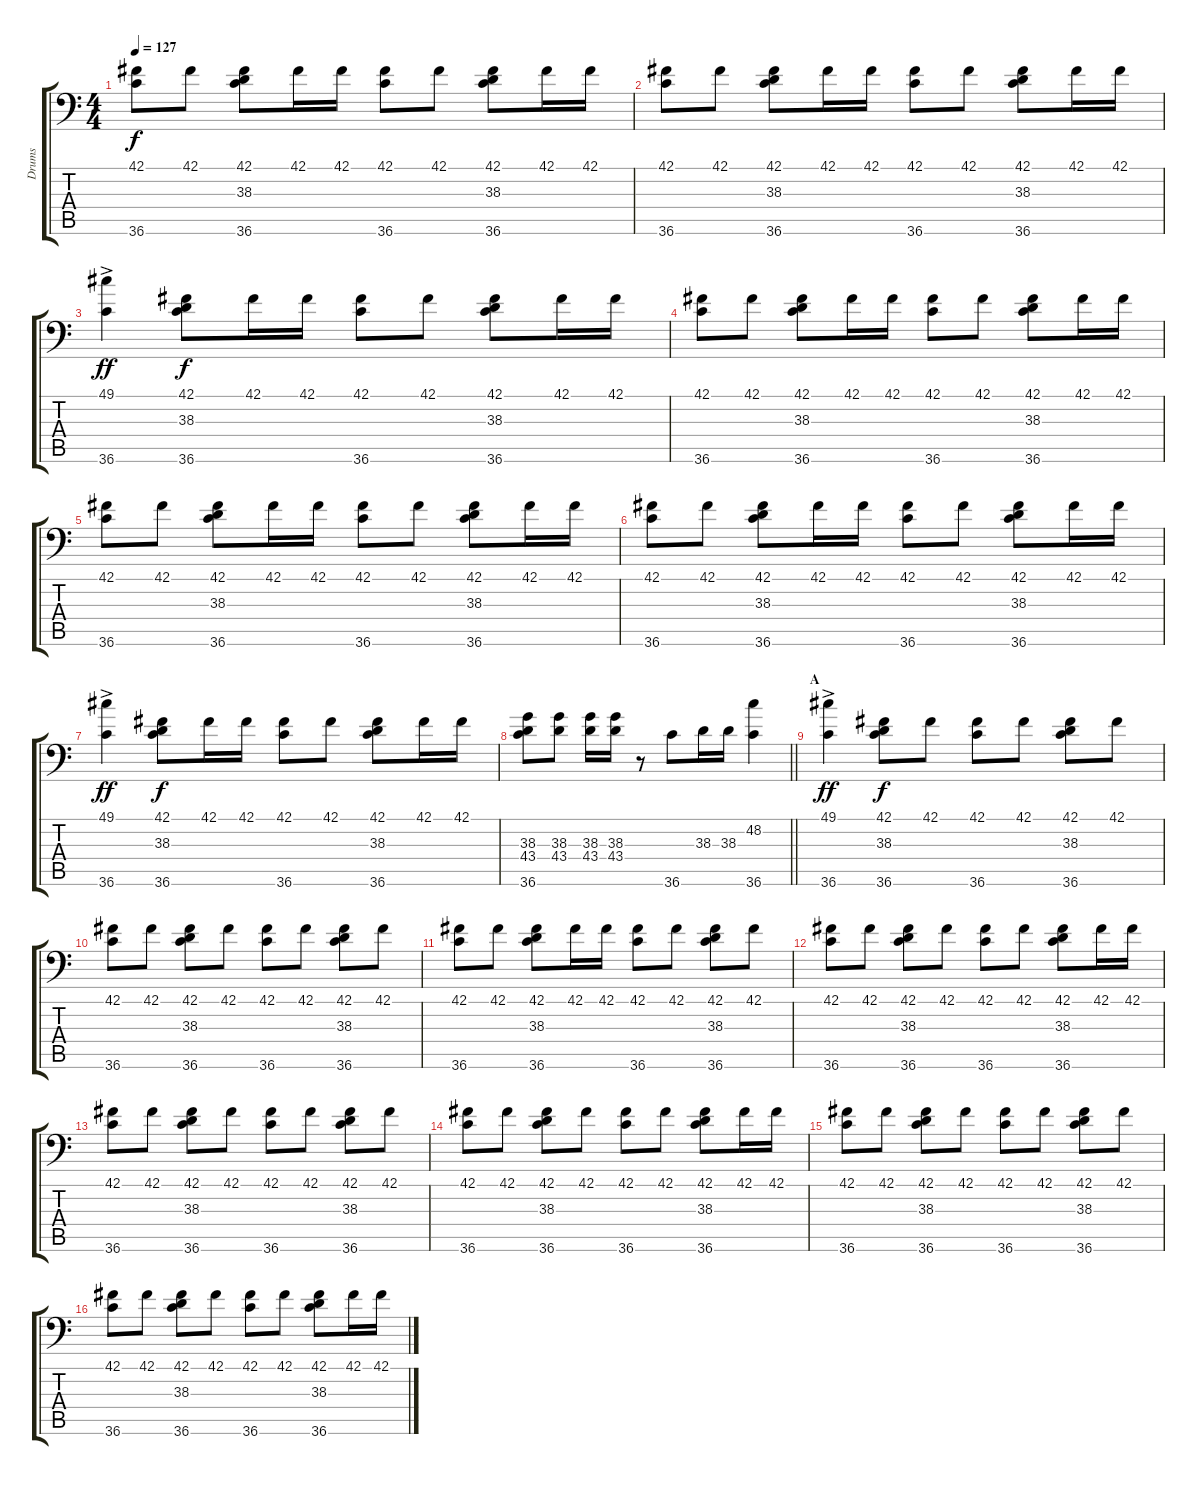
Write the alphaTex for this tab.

\track ("Drums" "Drums") {instrument acousticgrandpiano}
\staff {score tabs}
\tuning (C-1 C-1 C-1 C-1 C-1 C-1) {hide}
\ts (4 4)
\tempo 127
\clef f4
\ks c
(42.1 36.6).8{dy f} 42.1.8 (42.1 38.3 36.6).8 42.1.16 42.1.16 (42.1 36.6).8 42.1.8 (42.1 38.3 36.6).8 42.1.16 42.1.16 |
(42.1 36.6).8 42.1.8 (42.1 38.3 36.6).8 42.1.16 42.1.16 (42.1 36.6).8 42.1.8 (42.1 38.3 36.6).8 42.1.16 42.1.16 |
(49.1{ac} 36.6).4{dy ff} (42.1 38.3 36.6).8{dy f} 42.1.16 42.1.16 (42.1 36.6).8 42.1.8 (42.1 38.3 36.6).8 42.1.16 42.1.16 |
(42.1 36.6).8 42.1.8 (42.1 38.3 36.6).8 42.1.16 42.1.16 (42.1 36.6).8 42.1.8 (42.1 38.3 36.6).8 42.1.16 42.1.16 |
(42.1 36.6).8 42.1.8 (42.1 38.3 36.6).8 42.1.16 42.1.16 (42.1 36.6).8 42.1.8 (42.1 38.3 36.6).8 42.1.16 42.1.16 |
(42.1 36.6).8 42.1.8 (42.1 38.3 36.6).8 42.1.16 42.1.16 (42.1 36.6).8 42.1.8 (42.1 38.3 36.6).8 42.1.16 42.1.16 |
(49.1{ac} 36.6).4{dy ff} (42.1 38.3 36.6).8{dy f} 42.1.16 42.1.16 (42.1 36.6).8 42.1.8 (42.1 38.3 36.6).8 42.1.16 42.1.16 |
\barLineRight lightlight
(38.3 43.4 36.6).8 (38.3 43.4).8 (38.3 43.4).16 (38.3 43.4).16 r.8 36.6.8 38.3.16 38.3.16 (48.2 36.6).4 |
\section ("" "A")
(49.1{ac} 36.6).4{dy ff} (42.1 38.3 36.6).8{dy f} 42.1.8 (42.1 36.6).8 42.1.8 (42.1 38.3 36.6).8 42.1.8 |
(42.1 36.6).8 42.1.8 (42.1 38.3 36.6).8 42.1.8 (42.1 36.6).8 42.1.8 (42.1 38.3 36.6).8 42.1.8 |
(42.1 36.6).8 42.1.8 (42.1 38.3 36.6).8 42.1.16 42.1.16 (42.1 36.6).8 42.1.8 (42.1 38.3 36.6).8 42.1.8 |
(42.1 36.6).8 42.1.8 (42.1 38.3 36.6).8 42.1.8 (42.1 36.6).8 42.1.8 (42.1 38.3 36.6).8 42.1.16 42.1.16 |
(42.1 36.6).8 42.1.8 (42.1 38.3 36.6).8 42.1.8 (42.1 36.6).8 42.1.8 (42.1 38.3 36.6).8 42.1.8 |
(42.1 36.6).8 42.1.8 (42.1 38.3 36.6).8 42.1.8 (42.1 36.6).8 42.1.8 (42.1 38.3 36.6).8 42.1.16 42.1.16 |
(42.1 36.6).8 42.1.8 (42.1 38.3 36.6).8 42.1.8 (42.1 36.6).8 42.1.8 (42.1 38.3 36.6).8 42.1.8 |
(42.1 36.6).8 42.1.8 (42.1 38.3 36.6).8 42.1.8 (42.1 36.6).8 42.1.8 (42.1 38.3 36.6).8 42.1.16 42.1.16
